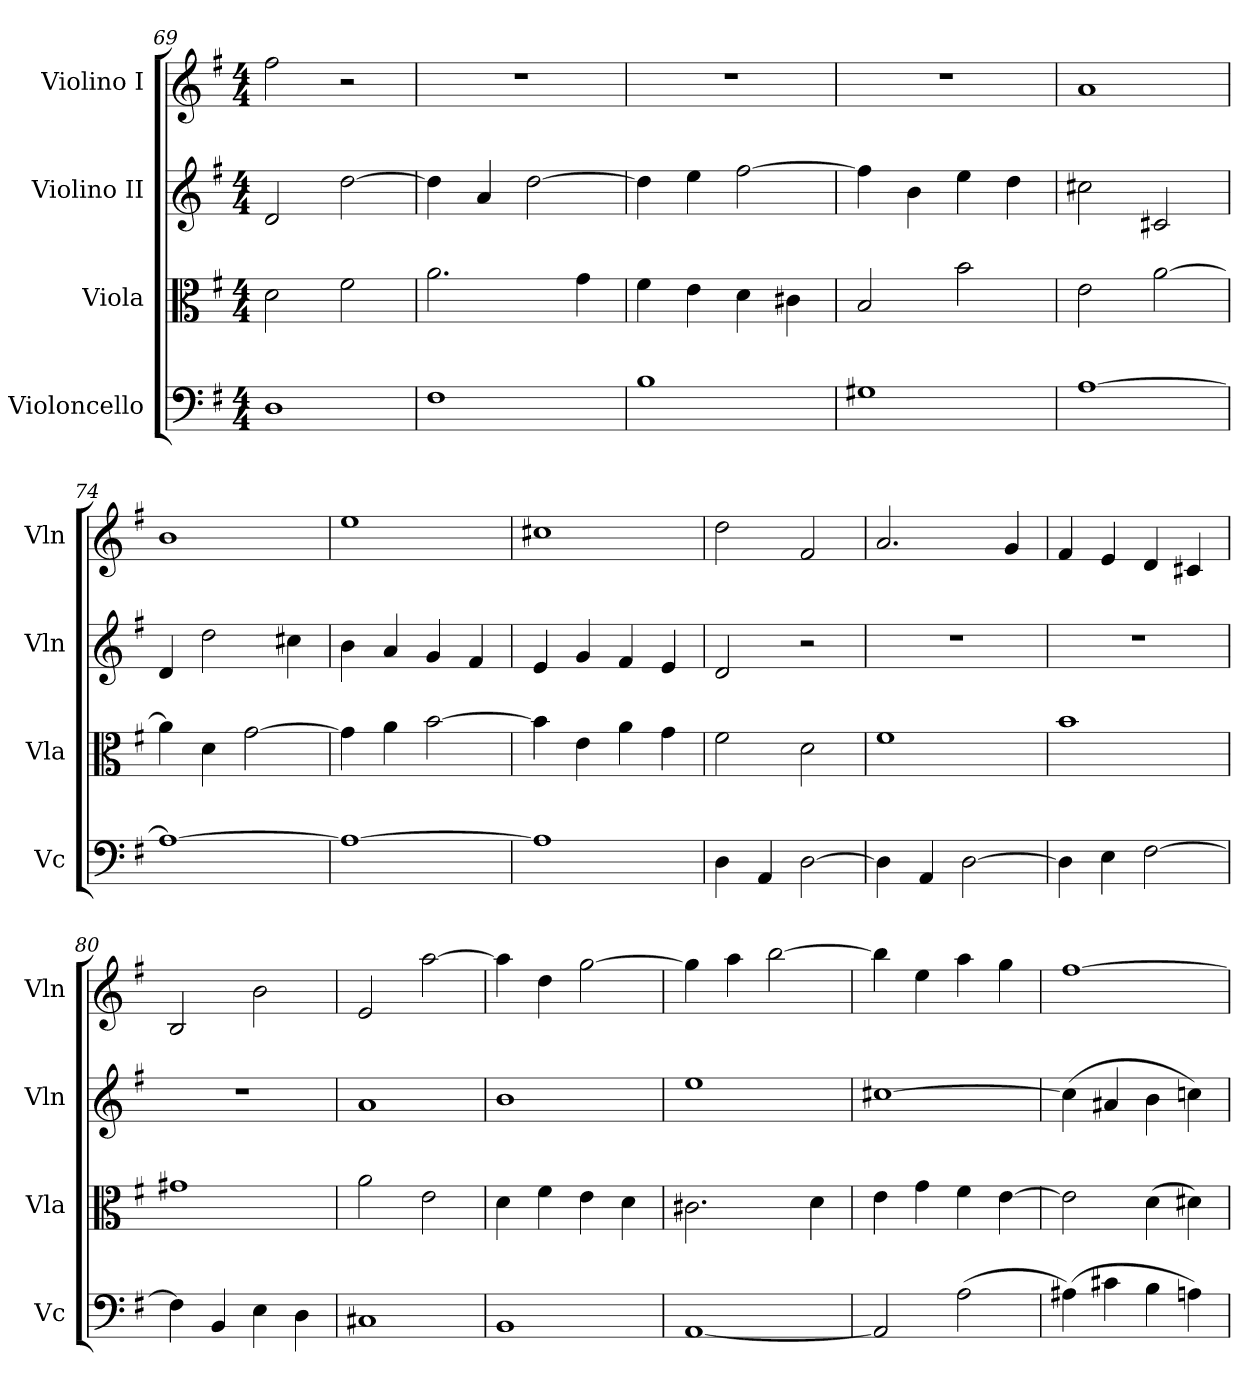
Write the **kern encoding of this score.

**kern	**kern	**kern	**kern
*part4	*part3	*part2	*part1
*staff4	*staff3	*staff2	*staff1
*I"Violoncello	*I"Viola	*I"Violino II	*I"Violino I
*I'Vc	*I'Vla	*I'Vln	*I'Vln
*clefF4	*clefC3	*clefG2	*clefG2
*k[f#]	*k[f#]	*k[f#]	*k[f#]
*G:	*G:	*G:	*G:
*M4/4	*M4/4	*M4/4	*M4/4
=69	=69	=69	=69
1D	2d	2d	2ff#
.	2f#	[2dd	2r
!!LO:LB:g=z
=70	=70	=70	=70
1F#	2.a	4dd]	1r
.	.	4a	.
.	.	[2dd	.
.	4g	.	.
=71	=71	=71	=71
1B	4f#	4dd]	1r
.	4e	4ee	.
.	4d	[2ff#	.
.	4c#X	.	.
=72	=72	=72	=72
1G#X	2B	4ff#]	1r
.	.	4b	.
.	2b	4ee	.
.	.	4dd	.
=73	=73	=73	=73
[1A	2e	2cc#X	1a
.	[2a	2c#X	.
=74	=74	=74	=74
1A_	4a]	4d	1b
.	4d	2dd	.
.	[2g	.	.
.	.	4cc#X	.
=75	=75	=75	=75
1A_	4g]	4b	1ee
.	4a	4a	.
.	[2b	4g	.
.	.	4f#	.
=76	=76	=76	=76
1A]	4b]	4e	1cc#X
.	4e	4g	.
.	4a	4f#	.
.	4g	4e	.
=77	=77	=77	=77
4D	2f#	2d	2dd
4AA	.	.	.
[2D	2d	2r	2f#
=78	=78	=78	=78
4D]	1f#	1r	2.a
4AA	.	.	.
[2D	.	.	.
.	.	.	4g
!!LO:PB:g=z
=79	=79	=79	=79
4D]	1b	1r	4f#
4E	.	.	4e
[2F#	.	.	4d
.	.	.	4c#X
=80	=80	=80	=80
4F#]	1g#X	1r	2B
4BB	.	.	.
4E	.	.	2b
4D	.	.	.
=81	=81	=81	=81
1C#X	2a	1a	2e
.	2e	.	[2aa
=82	=82	=82	=82
1BB	4d	1b	4aa]
.	4f#	.	4dd
.	4e	.	[2gg
.	4d	.	.
=83	=83	=83	=83
[1AA	2.c#X	1ee	4gg]
.	.	.	4aa
.	.	.	[2bb
.	4d	.	.
=84	=84	=84	=84
2AA]	4e	[1cc#X	4bb]
.	4g	.	4ee
(2A	4f#	.	4aa
.	[4e	.	4gg
=85	=85	=85	=85
(4A#X)	2e]	(4cc#]	[1ff#
4c#X	.	4a#X	.
4B	(4d	4b	.
4An)	4d#X)	4ccn)	.
=	=	=	=
*-	*-	*-	*-
